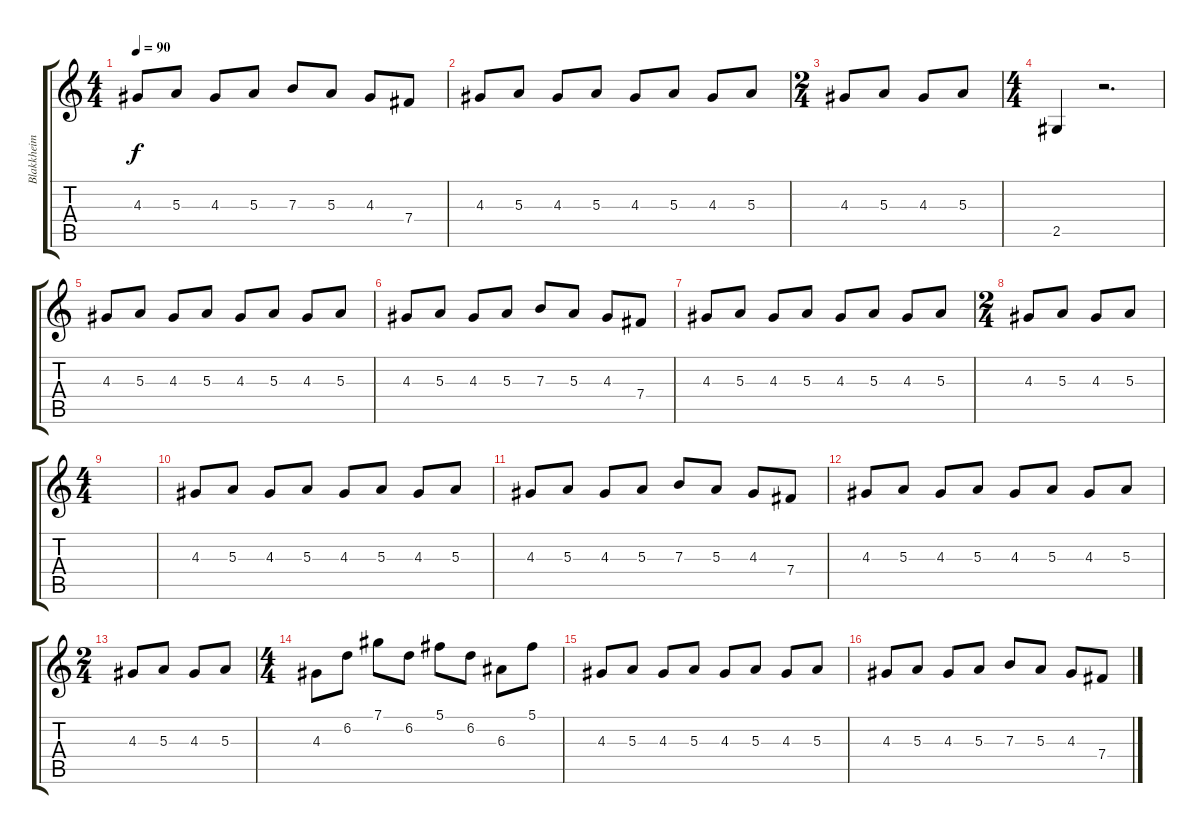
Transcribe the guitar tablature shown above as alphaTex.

\track ("Blakkheim" "Blakkheim") {instrument distortionguitar}
\staff {score tabs}
\tuning (Db4 Ab3 E3 B2 Gb2 Db2) {hide}
\ts (4 4)
\tempo 90
\clef g2
\ks c
4.3.8{dy f} 5.3.8 4.3.8 5.3.8 7.3.8 5.3.8 4.3.8 7.4.8 |
4.3.8 5.3.8 4.3.8 5.3.8 4.3.8 5.3.8 4.3.8 5.3.8 |
\ts (2 4)
4.3.8 5.3.8 4.3.8 5.3.8 |
\ts (4 4)
2.5.4 r.2{d} |
4.3.8 5.3.8 4.3.8 5.3.8 4.3.8 5.3.8 4.3.8 5.3.8 |
4.3.8 5.3.8 4.3.8 5.3.8 7.3.8 5.3.8 4.3.8 7.4.8 |
4.3.8 5.3.8 4.3.8 5.3.8 4.3.8 5.3.8 4.3.8 5.3.8 |
\ts (2 4)
4.3.8 5.3.8 4.3.8 5.3.8 |
\ts (4 4)
|
4.3.8 5.3.8 4.3.8 5.3.8 4.3.8 5.3.8 4.3.8 5.3.8 |
4.3.8 5.3.8 4.3.8 5.3.8 7.3.8 5.3.8 4.3.8 7.4.8 |
4.3.8 5.3.8 4.3.8 5.3.8 4.3.8 5.3.8 4.3.8 5.3.8 |
\ts (2 4)
4.3.8 5.3.8 4.3.8 5.3.8 |
\ts (4 4)
4.3.8 6.2.8 7.1.8 6.2.8 5.1.8 6.2.8 6.3.8 5.1.8 |
4.3.8 5.3.8 4.3.8 5.3.8 4.3.8 5.3.8 4.3.8 5.3.8 |
4.3.8 5.3.8 4.3.8 5.3.8 7.3.8 5.3.8 4.3.8 7.4.8
